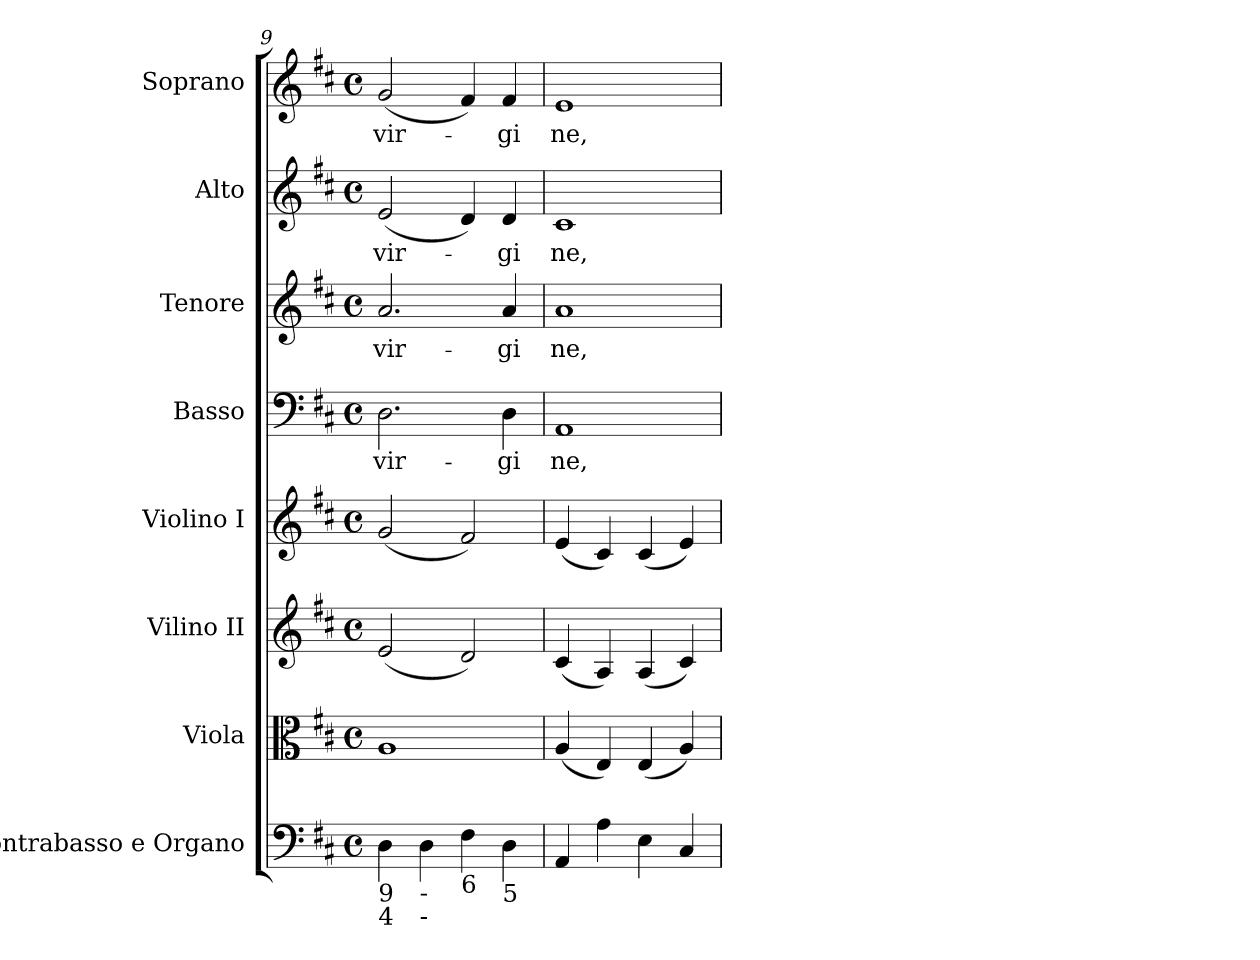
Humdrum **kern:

**kern	**kern	**kern	**kern	**kern	**text	**kern	**text	**kern	**text	**kern	**text
*part8	*part7	*part6	*part5	*part4	*part4	*part3	*part3	*part2	*part2	*part1	*part1
*staff8	*staff7	*staff6	*staff5	*staff4	*staff4	*staff3	*staff3	*staff2	*staff2	*staff1	*staff1
*I"Contrabasso e Organo	*I"Viola	*I"Vilino II	*I"Violino I	*I"Basso	*	*I"Tenore	*	*I"Alto	*	*I"Soprano	*
*I'Cb. e Org.	*I'Vla.	*I'Vl. II	*I'Vl. I	*I'B	*	*I'T	*	*I'A	*	*I'S	*
*clefF4	*clefC3	*clefG2	*clefG2	*clefF4	*	*clefG2	*	*clefG2	*	*clefG2	*
*k[f#c#]	*k[f#c#]	*k[f#c#]	*k[f#c#]	*k[f#c#]	*	*k[f#c#]	*	*k[f#c#]	*	*k[f#c#]	*
*D:	*D:	*D:	*D:	*D:	*	*D:	*	*D:	*	*D:	*
*M4/4	*M4/4	*M4/4	*M4/4	*M4/4	*	*M4/4	*	*M4/4	*	*M4/4	*
*met(c)	*met(c)	*met(c)	*met(c)	*met(c)	*	*met(c)	*	*met(c)	*	*met(c)	*
=9	=9	=9	=9	=9	=9	=9	=9	=9	=9	=9	=9
!LO:TX:b:t=9\n4	!	!	!	!	!	!	!	!	!	!	!
!	!	!	!	!	!LO:LY:b	!	!LO:LY:b	!	!LO:LY:b	!	!LO:LY:b
4D\	1A	(<2e/	(<2g/	2.D\	vir-	2.a/	vir-	(<2e/	vir-	(<2g/	vir-
!LO:TX:b:t=-\n-	!	!	!	!	!	!	!	!	!	!	!
4D\	.	.	.	.	.	.	.	.	.	.	.
!LO:TX:b:t=6	!	!	!	!	!	!	!	!	!	!	!
4F#\	.	2d/)	2f#/)	.	.	.	.	4d/)	.	4f#/)	.
!LO:TX:b:t=5	!	!	!	!	!	!	!	!	!	!	!
!	!	!	!	!	!LO:LY:b	!	!LO:LY:b	!	!LO:LY:b	!	!LO:LY:b
4D\	.	.	.	4D\	-gi	4a/	-gi	4d/	-gi	4f#/	-gi
=10	=10	=10	=10	=10	=10	=10	=10	=10	=10	=10	=10
!	!	!	!	!	!LO:LY:b	!	!LO:LY:b	!	!LO:LY:b	!	!LO:LY:b
4AA/	(<4A/	(<4c#/	(<4e/	1AA	ne,	1a	ne,	1c#	ne,	1e	ne,
4A\	4E/)	4A/)	4c#/)	.	.	.	.	.	.	.	.
4E\	(<4E/	(<4A/	(<4c#/	.	.	.	.	.	.	.	.
4C#/	4A/)	4c#/)	4e/)	.	.	.	.	.	.	.	.
=	=	=	=	=	=	=	=	=	=	=	=
*-	*-	*-	*-	*-	*-	*-	*-	*-	*-	*-	*-
